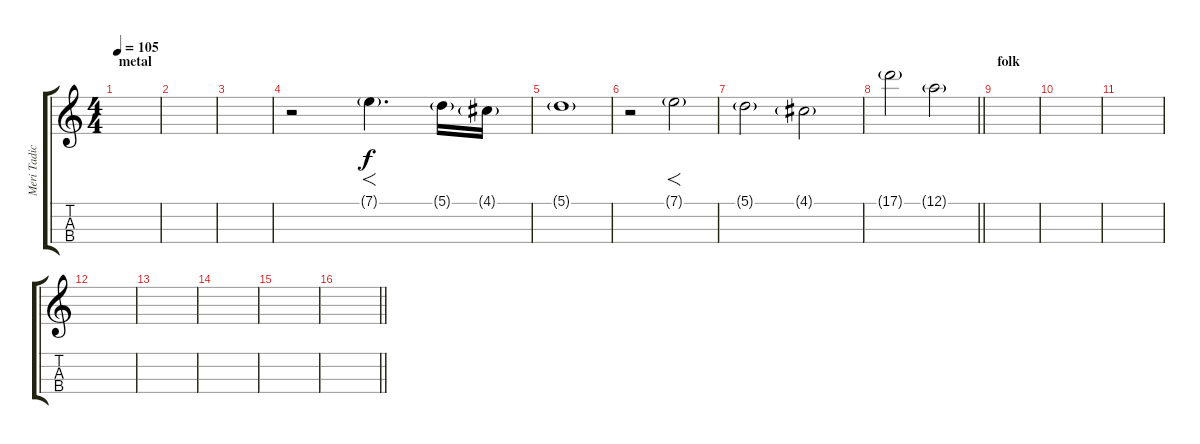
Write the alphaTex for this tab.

\track ("Meri Tadic" "Meri Tadic") {instrument cello}
\staff {score tabs}
\tuning (A4 D4 G3 C3) {hide}
\ts (4 4)
\section ("" "metal ")
\tempo 105
\clef g2
\ks c
|
|
|
r.2{volume 16} 7.1{g}.4{f d} 5.1{g}.16 4.1{g}.16 |
5.1{g}.1 |
r.2 7.1{g}.2{f} |
5.1{g}.2 4.1{g}.2 |
\barLineRight lightlight
17.1{g}.2 12.1{g}.2 |
\section ("" "folk")
|
|
|
|
|
|
|
\barLineRight lightlight
